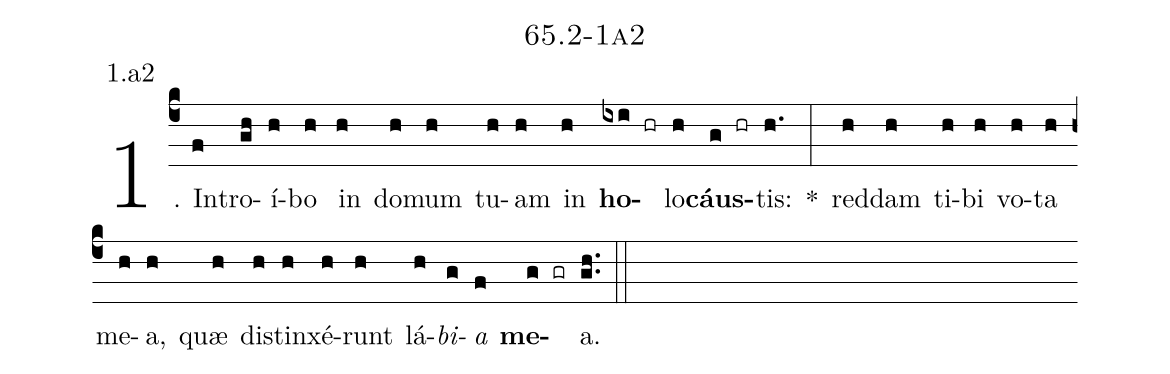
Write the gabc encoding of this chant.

name: 65.2-1a2;
annotation: 1.a2;
%%
(c4)1. In(f)tro(gh)í(h)bo(h) in(h) do(h)mum(h) tu(h)am(h) in(h) <b>ho</b>(ixi hr)lo(h)<b>cáus</b>(g hr)tis:(h.) *(:) red(h)dam(h) ti(h)bi(h) vo(h)ta(h) me(h)a,(h) quæ(h) di(h)stin(h)xé(h)runt(h) lá(h)<i>bi</i>(g)<i>a</i>(f) <b>me</b>(g gr)a.(gh..) (::)


%E(h) u(h) o(g) u(f) a(g) e.(gh..) (::)
